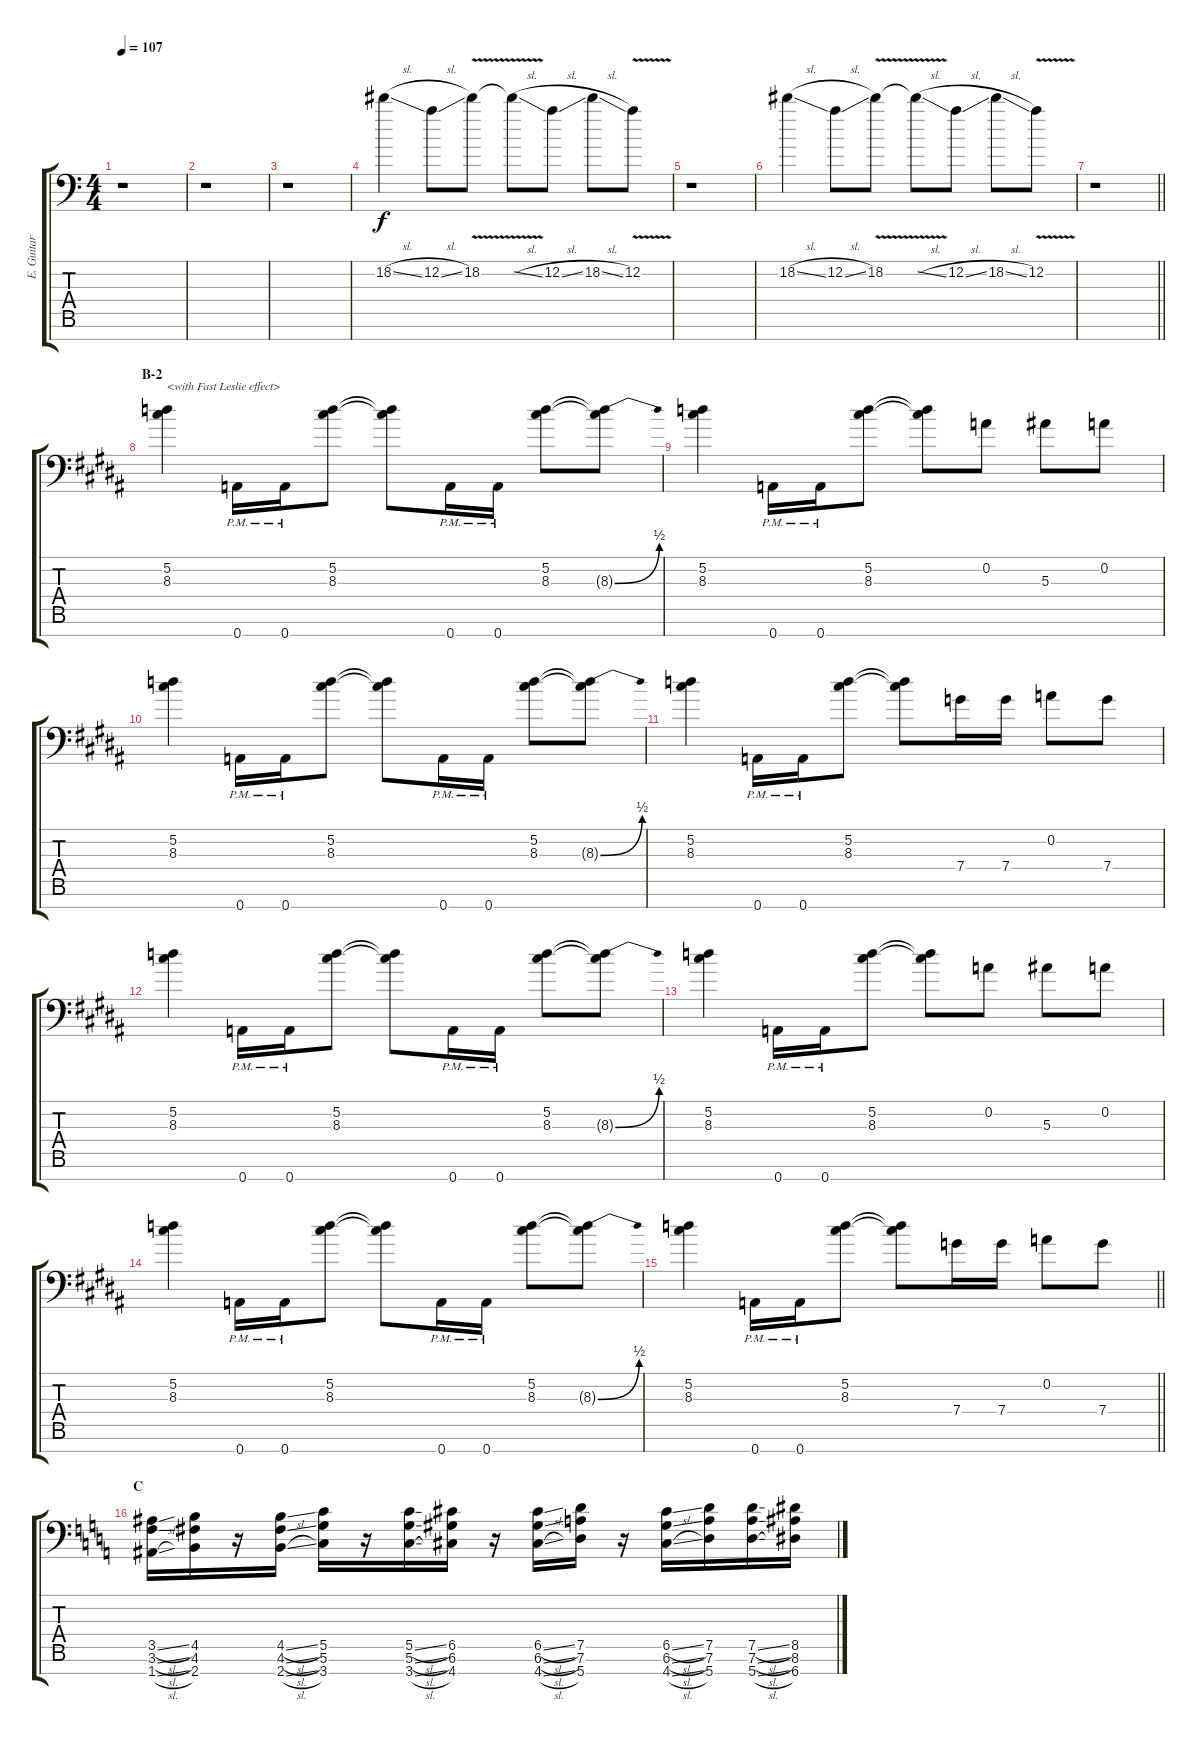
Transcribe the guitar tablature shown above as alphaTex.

\track ("E. Guitar I" "E. Guitar ") {instrument overdrivenguitar}
\staff {score tabs}
\tuning (D4 A3 F3 C3 G2 D2 A1) {hide}
\ts (4 4)
\tempo 107
\clef f4
\ks c
r.1{dy f} |
r.1 |
r.1 |
18.2{sl}.4 12.2{sl}.8 18.2{v}.8 18.2{sl t}.8 12.2{sl}.8 18.2{sl}.8 12.2{v}.8 |
r.1 |
18.2{sl}.4 12.2{sl}.8 18.2{v}.8 18.2{sl t}.8 12.2{sl}.8 18.2{sl}.8 12.2{v}.8 |
\barLineRight lightlight
r.1 |
\section ("" "B-2")
\ks b
(5.2 8.3).4{txt "<with Fast Leslie effect>"} 0.7{pm}.16 0.7{pm}.16 (5.2 8.3).8 (5.2{t} 8.3{t}).8 0.7{pm}.16 0.7{pm}.16 (5.2 8.3).8 (5.2{t} 8.3{be (bend 0 0 60 2) t}).8 |
(5.2 8.3).4 0.7{pm}.16 0.7{pm}.16 (5.2 8.3).8 (5.2{t} 8.3{t}).8 0.2.8 5.3.8 0.2.8 |
(5.2 8.3).4 0.7{pm}.16 0.7{pm}.16 (5.2 8.3).8 (5.2{t} 8.3{t}).8 0.7{pm}.16 0.7{pm}.16 (5.2 8.3).8 (5.2{t} 8.3{be (bend 0 0 60 2) t}).8 |
(5.2 8.3).4 0.7{pm}.16 0.7{pm}.16 (5.2 8.3).8 (5.2{t} 8.3{t}).8 7.4.16 7.4.16 0.2.8 7.4.8 |
(5.2 8.3).4 0.7{pm}.16 0.7{pm}.16 (5.2 8.3).8 (5.2{t} 8.3{t}).8 0.7{pm}.16 0.7{pm}.16 (5.2 8.3).8 (5.2{t} 8.3{be (bend 0 0 60 2) t}).8 |
(5.2 8.3).4 0.7{pm}.16 0.7{pm}.16 (5.2 8.3).8 (5.2{t} 8.3{t}).8 0.2.8 5.3.8 0.2.8 |
(5.2 8.3).4 0.7{pm}.16 0.7{pm}.16 (5.2 8.3).8 (5.2{t} 8.3{t}).8 0.7{pm}.16 0.7{pm}.16 (5.2 8.3).8 (5.2{t} 8.3{be (bend 0 0 60 2) t}).8 |
\barLineRight lightlight
(5.2 8.3).4 0.7{pm}.16 0.7{pm}.16 (5.2 8.3).8 (5.2{t} 8.3{t}).8 7.4.16 7.4.16 0.2.8 7.4.8 |
\section ("" "C")
\ks c
(3.5{sl} 3.6{sl} 1.7{sl}).16 (4.5 4.6 2.7).16 r.16 (4.5{sl} 4.6{sl} 2.7{sl}).16 (5.5 5.6 3.7).16 r.16 (5.5{sl} 5.6{sl} 3.7{sl}).16 (6.5 6.6 4.7).16 r.16 (6.5{sl} 6.6{sl} 4.7{sl}).16 (7.5 7.6 5.7).16 r.16 (6.5{sl} 6.6{sl} 4.7{sl}).16 (7.5 7.6 5.7).16 (7.5{sl} 7.6{sl} 5.7{sl}).16 (8.5 8.6 6.7).16
